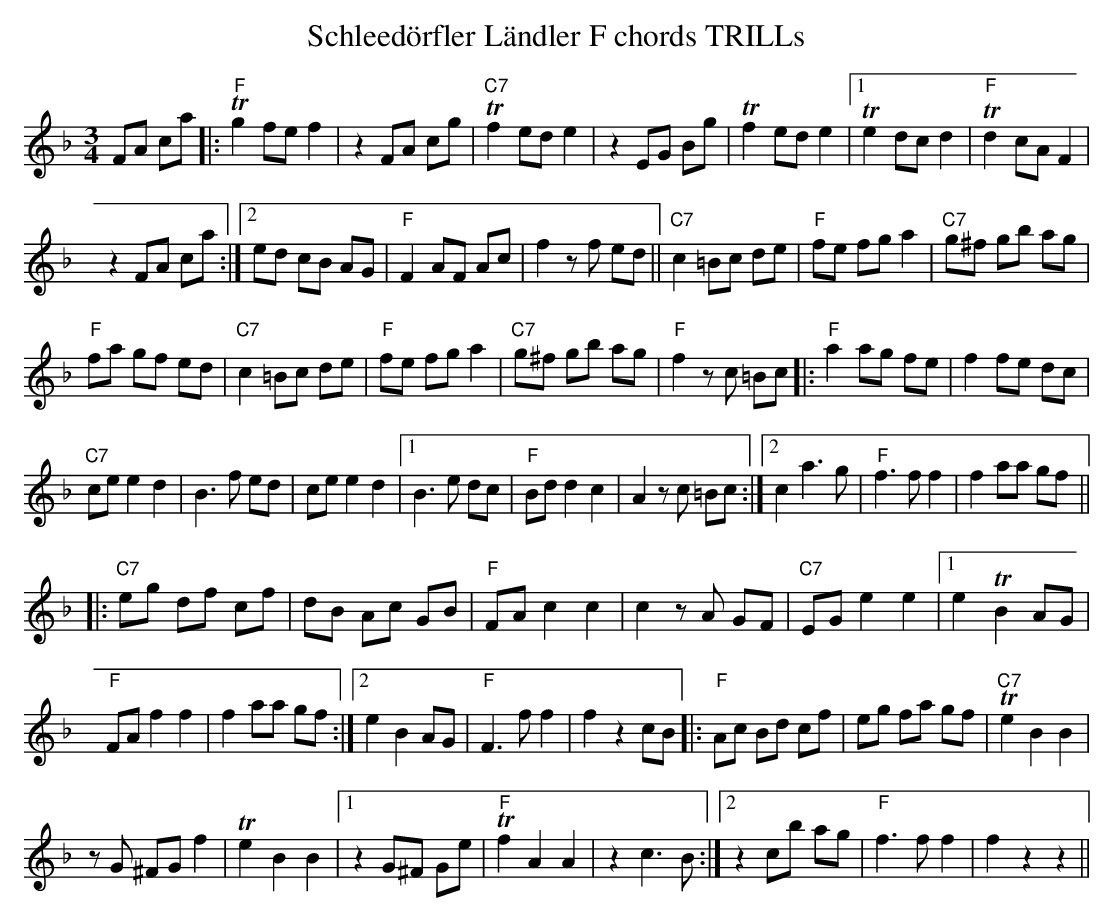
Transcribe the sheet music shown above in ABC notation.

X:1
T: Schleedörfler Ländler F chords TRILLs
M:3/4
L:1/8
K:F %%MIDI gchordon
FA ca |: "F"Tg2 fe f2 | z2 FA cg | "C7"Tf2 ed e2 | z2 EG Bg | Tf2 ed e2 |1 Te2 dc d2 | "F"Td2 cA F2 |
z2 FA ca :|2 ed cB AG | "F"F2 AF Ac | f2 zf ed || "C7"c2 =Bc de | "F"fe fg a2 | "C7"g^f gb ag |
"F"fa gf ed | "C7"c2 =Bc de | "F"fe fg a2 | "C7"g^f gb ag | "F"f2 zc =Bc |: "F"a2 ag fe | f2 fe dc |
"C7"ce e2 d2 | B3f ed | ce e2d2 |1 B3e dc | "F"Bd d2c2 | A2 zc =Bc :|2 c2 a3g | "F"f3f f2 | f2 aa gf ||
|: "C7"eg df cf | dB Ac GB | "F"FA c2c2 | c2 zA GF | "C7"EG e2e2 |1 e2 TB2 AG |
"F"FA f2f2 | f2 aa gf :|2 e2B2 AG | "F"F3f f2 | f2 z2 cB |: "F"Ac Bd cf | eg fa gf | "C7"Te2B2B2 |
zG ^FG f2 | Te2B2B2 |1 z2 G^F Ge | "F"Tf2A2A2 | z2 c3B :|2 z2 cb ag | "F"f3f f2 | f2 z2z2 ||
